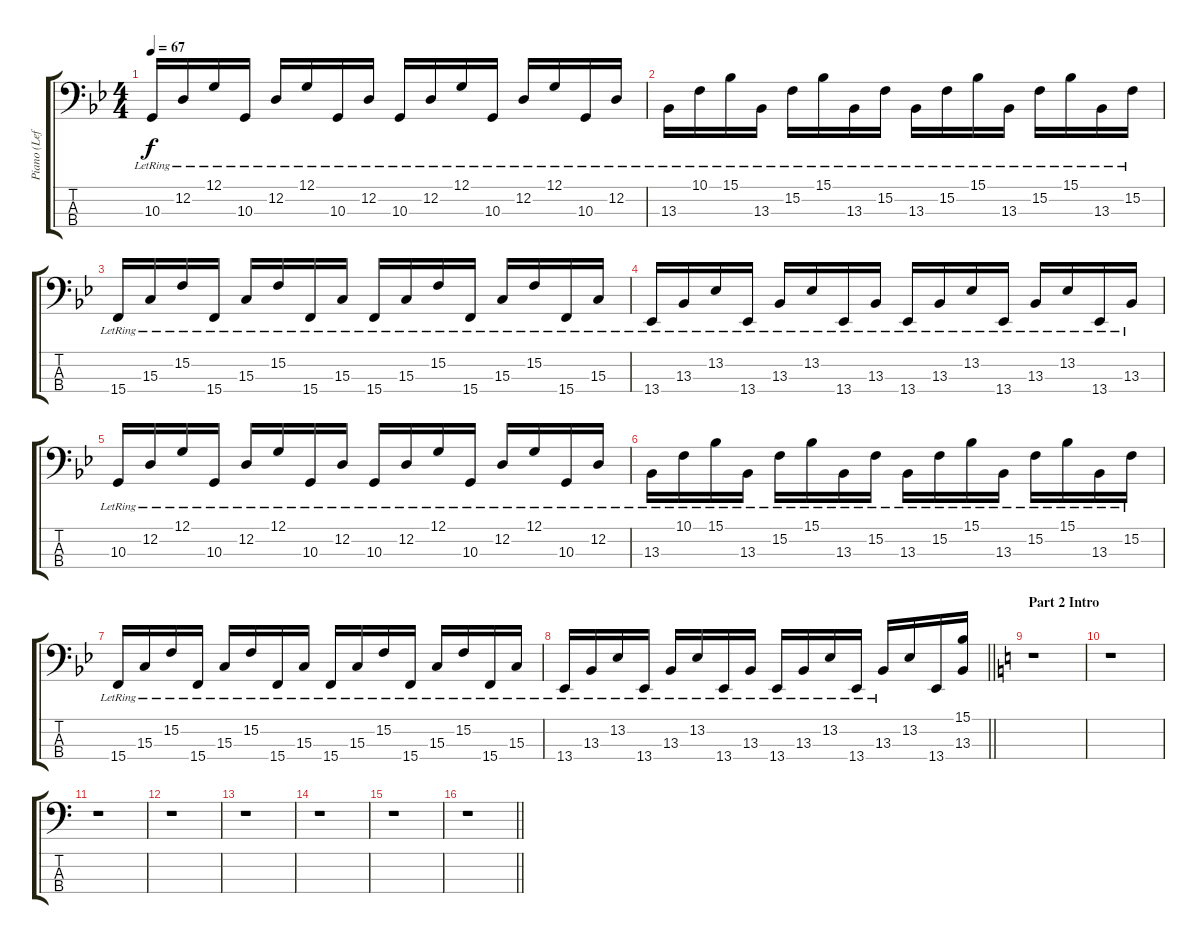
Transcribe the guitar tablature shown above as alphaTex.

\track ("Piano (Left Hand)" "Piano (Lef") {instrument acousticgrandpiano}
\staff {score tabs}
\tuning (G2 D2 A1 D1) {hide}
\ts (4 4)
\tempo 67
\clef f4
\ks bb
10.3{lr}.16{dy f} 12.2{lr}.16 12.1{lr}.16 10.3{lr}.16 12.2{lr}.16 12.1{lr}.16 10.3{lr}.16 12.2{lr}.16 10.3{lr}.16 12.2{lr}.16 12.1{lr}.16 10.3{lr}.16 12.2{lr}.16 12.1{lr}.16 10.3{lr}.16 12.2{lr}.16 |
13.3{lr}.16 10.1{lr}.16 15.1{lr}.16 13.3{lr}.16 15.2{lr}.16 15.1{lr}.16 13.3{lr}.16 15.2{lr}.16 13.3{lr}.16 15.2{lr}.16 15.1{lr}.16 13.3{lr}.16 15.2{lr}.16 15.1{lr}.16 13.3{lr}.16 15.2{lr}.16 |
15.4{lr}.16 15.3{lr}.16 15.2{lr}.16 15.4{lr}.16 15.3{lr}.16 15.2{lr}.16 15.4{lr}.16 15.3{lr}.16 15.4{lr}.16 15.3{lr}.16 15.2{lr}.16 15.4{lr}.16 15.3{lr}.16 15.2{lr}.16 15.4{lr}.16 15.3{lr}.16 |
13.4{lr}.16 13.3{lr}.16 13.2{lr}.16 13.4{lr}.16 13.3{lr}.16 13.2{lr}.16 13.4{lr}.16 13.3{lr}.16 13.4{lr}.16 13.3{lr}.16 13.2{lr}.16 13.4{lr}.16 13.3{lr}.16 13.2{lr}.16 13.4{lr}.16 13.3{lr}.16 |
10.3{lr}.16{volume 5} 12.2{lr}.16 12.1{lr}.16 10.3{lr}.16 12.2{lr}.16 12.1{lr}.16 10.3{lr}.16 12.2{lr}.16 10.3{lr}.16 12.2{lr}.16 12.1{lr}.16 10.3{lr}.16 12.2{lr}.16 12.1{lr}.16 10.3{lr}.16 12.2{lr}.16 |
13.3{lr}.16 10.1{lr}.16 15.1{lr}.16 13.3{lr}.16 15.2{lr}.16 15.1{lr}.16 13.3{lr}.16 15.2{lr}.16 13.3{lr}.16 15.2{lr}.16 15.1{lr}.16 13.3{lr}.16 15.2{lr}.16 15.1{lr}.16 13.3{lr}.16 15.2{lr}.16 |
15.4{lr}.16 15.3{lr}.16 15.2{lr}.16 15.4{lr}.16 15.3{lr}.16 15.2{lr}.16 15.4{lr}.16 15.3{lr}.16 15.4{lr}.16 15.3{lr}.16 15.2{lr}.16 15.4{lr}.16 15.3{lr}.16 15.2{lr}.16 15.4{lr}.16 15.3{lr}.16 |
\barLineRight lightlight
13.4{lr}.16 13.3{lr}.16 13.2{lr}.16 13.4{lr}.16 13.3{lr}.16 13.2{lr}.16 13.4{lr}.16 13.3{lr}.16 13.4{lr}.16 13.3{lr}.16 13.2{lr}.16 13.4{lr}.16 13.3{lr}.16 13.2.16 13.4.16 (15.1 13.3).16 |
\section ("" "Part 2 Intro")
\ks c
r.1 |
r.1 |
r.1 |
r.1 |
r.1 |
r.1 |
r.1 |
\barLineRight lightlight
r.1
